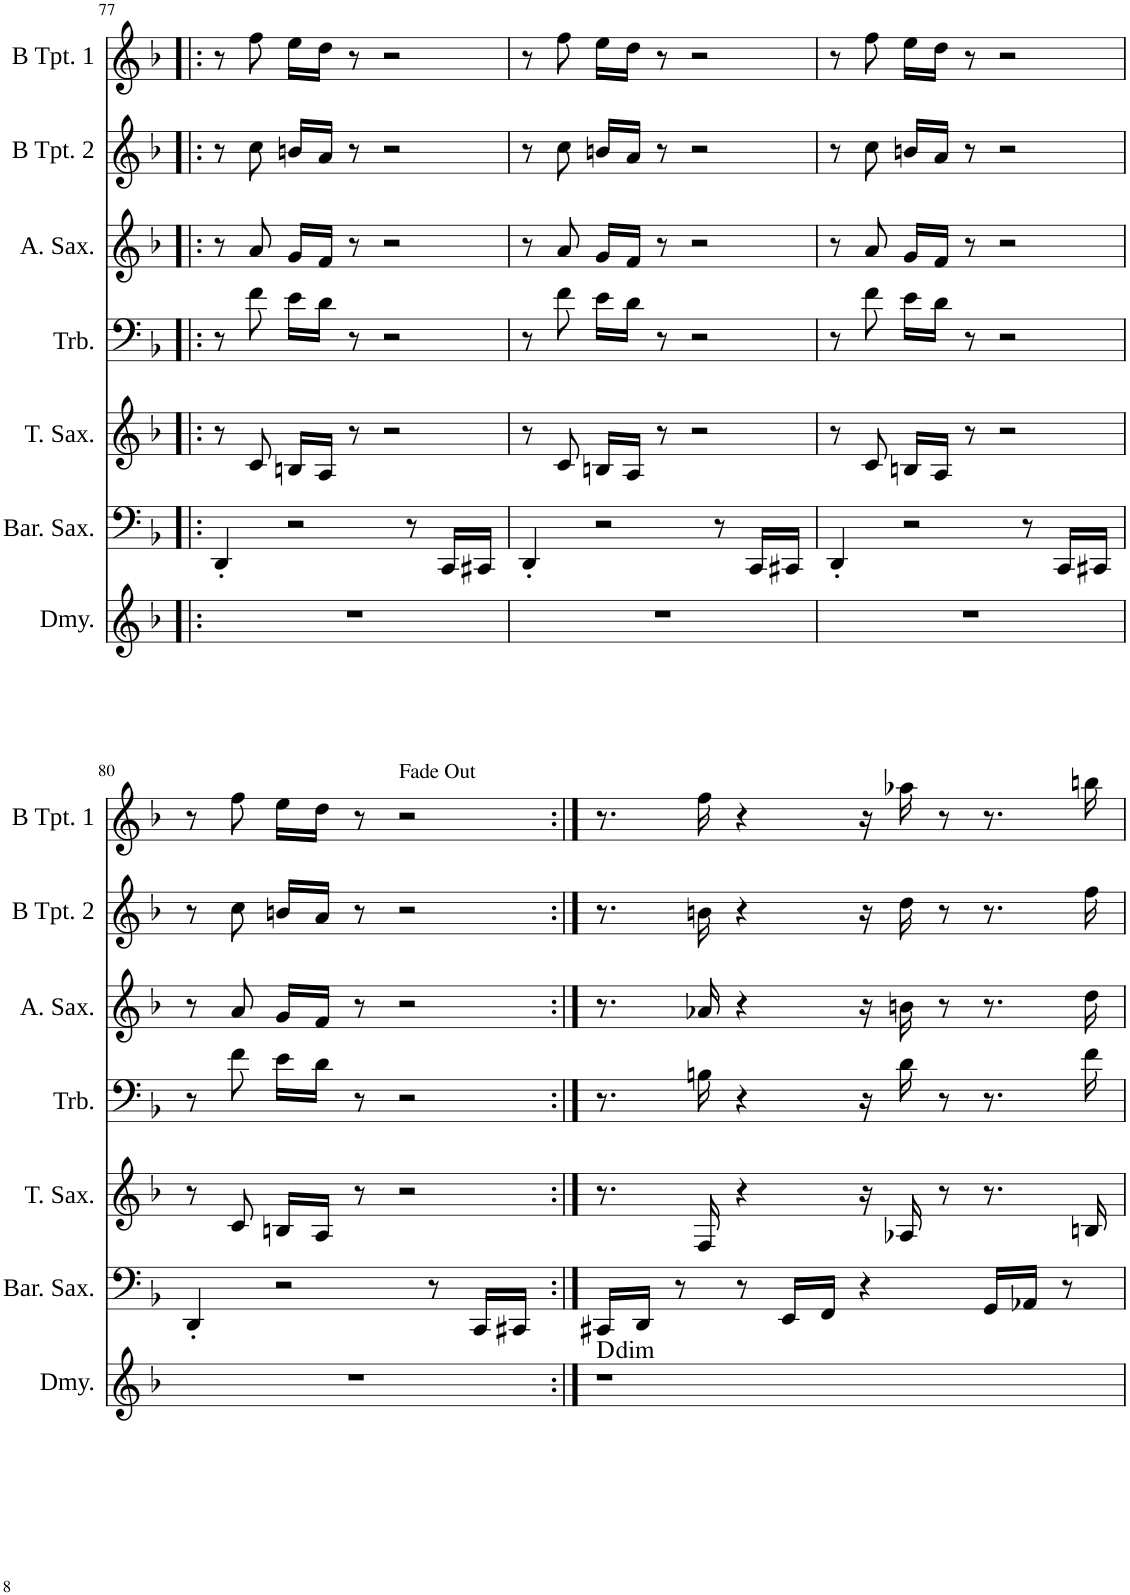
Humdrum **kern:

**kern	**harte	**kern	**kern	**kern	**kern	**kern	**kern
*part7	*part7	*part6	*part5	*part4	*part3	*part2	*part1
*staff7	*	*staff6	*staff5	*staff4	*staff3	*staff2	*staff1
*I"Dummy	*	*I"Baritone Saxophone	*I"Tenor Saxophone	*I"Trombone	*I"Alto Saxophone	*I"B Trumpet  2	*I"B Trumpet 1
*I'Dmy.	*	*I'Bar. Sax.	*I'T. Sax.	*I'Trb.	*I'A. Sax.	*I'B Tpt. 2	*I'B Tpt. 1
!!LO:PB:g=z
*clefG2	*	*clefF4	*clefG2	*clefF4	*clefG2	*clefG2	*clefG2
*ITrd7c12	*	*ITrd12c21	*ITrd8c14	*	*ITrd5c9	*ITrd1c2	*ITrd1c2
*k[b-]	*	*k[b-]	*k[b-]	*k[b-]	*k[b-]	*k[b-]	*k[b-]
*M4/4	*	*M4/4	*M4/4	*M4/4	*M4/4	*M4/4	*M4/4
=77!|:	=77!|:	=77!|:	=77!|:	=77!|:	=77!|:	=77!|:	=77!|:
1r	.	4DD'/	8r	8r	8r	8r	8r
.	.	.	8c/	8f\	8a/	8cc\	8ff\
.	.	2r	16Bn/LL	16e\LL	16g/LL	16bn/LL	16ee\LL
.	.	.	16A/JJ	16d\JJ	16f/JJ	16a/JJ	16dd\JJ
.	.	.	8r	8r	8r	8r	8r
.	.	.	2r	2r	2r	2r	2r
.	.	8r	.	.	.	.	.
.	.	16CC/LL	.	.	.	.	.
.	.	16CC#X/JJ	.	.	.	.	.
=78	=78	=78	=78	=78	=78	=78	=78
1r	.	4DD'/	8r	8r	8r	8r	8r
.	.	.	8c/	8f\	8a/	8cc\	8ff\
.	.	2r	16Bn/LL	16e\LL	16g/LL	16bn/LL	16ee\LL
.	.	.	16A/JJ	16d\JJ	16f/JJ	16a/JJ	16dd\JJ
.	.	.	8r	8r	8r	8r	8r
.	.	.	2r	2r	2r	2r	2r
.	.	8r	.	.	.	.	.
.	.	16CC/LL	.	.	.	.	.
.	.	16CC#X/JJ	.	.	.	.	.
=79	=79	=79	=79	=79	=79	=79	=79
1r	.	4DD'/	8r	8r	8r	8r	8r
.	.	.	8c/	8f\	8a/	8cc\	8ff\
.	.	2r	16Bn/LL	16e\LL	16g/LL	16bn/LL	16ee\LL
.	.	.	16A/JJ	16d\JJ	16f/JJ	16a/JJ	16dd\JJ
.	.	.	8r	8r	8r	8r	8r
.	.	.	2r	2r	2r	2r	2r
.	.	8r	.	.	.	.	.
.	.	16CC/LL	.	.	.	.	.
.	.	16CC#X/JJ	.	.	.	.	.
!!LO:LB:g=z
=80	=80	=80	=80	=80	=80	=80	=80
1r	.	4DD'/	8r	8r	8r	8r	8r
.	.	.	8c/	8f\	8a/	8cc\	8ff\
.	.	2r	16Bn/LL	16e\LL	16g/LL	16bn/LL	16ee\LL
.	.	.	16A/JJ	16d\JJ	16f/JJ	16a/JJ	16dd\JJ
.	.	.	8r	8r	8r	8r	8r
!	!	!	!	!	!	!	!LO:TX:a:t=Fade Out
.	.	.	2r	2r	2r	2r	2r
.	.	8r	.	.	.	.	.
.	.	16CC/LL	.	.	.	.	.
.	.	16CC#X/JJ	.	.	.	.	.
=81:|!	=81:|!	=81:|!	=81:|!	=81:|!	=81:|!	=81:|!	=81:|!
!	!LO:H:kt=dim	!	!	!	!	!	!
1r	D:dim	16CC#X/LL	8.r	8.r	8.r	8.r	8.r
.	.	16DD/JJ	.	.	.	.	.
.	.	8r	.	.	.	.	.
.	.	.	16F/	16Bn\	16a-X/	16bn\	16ff\
.	.	8r	4r	4r	4r	4r	4r
.	.	16EE/LL	.	.	.	.	.
.	.	16FF/JJ	.	.	.	.	.
.	.	4r	16r	16r	16r	16r	16r
.	.	.	16A-X/	16d\	16bn\	16dd\	16aa-X\
.	.	.	8r	8r	8r	8r	8r
.	.	16GG/LL	8.r	8.r	8.r	8.r	8.r
.	.	16AA-X/JJ	.	.	.	.	.
.	.	8r	.	.	.	.	.
.	.	.	16Bn/	16f\	16dd\	16ff\	16bbn\
=	=	=	=	=	=	=	=
*-	*-	*-	*-	*-	*-	*-	*-
